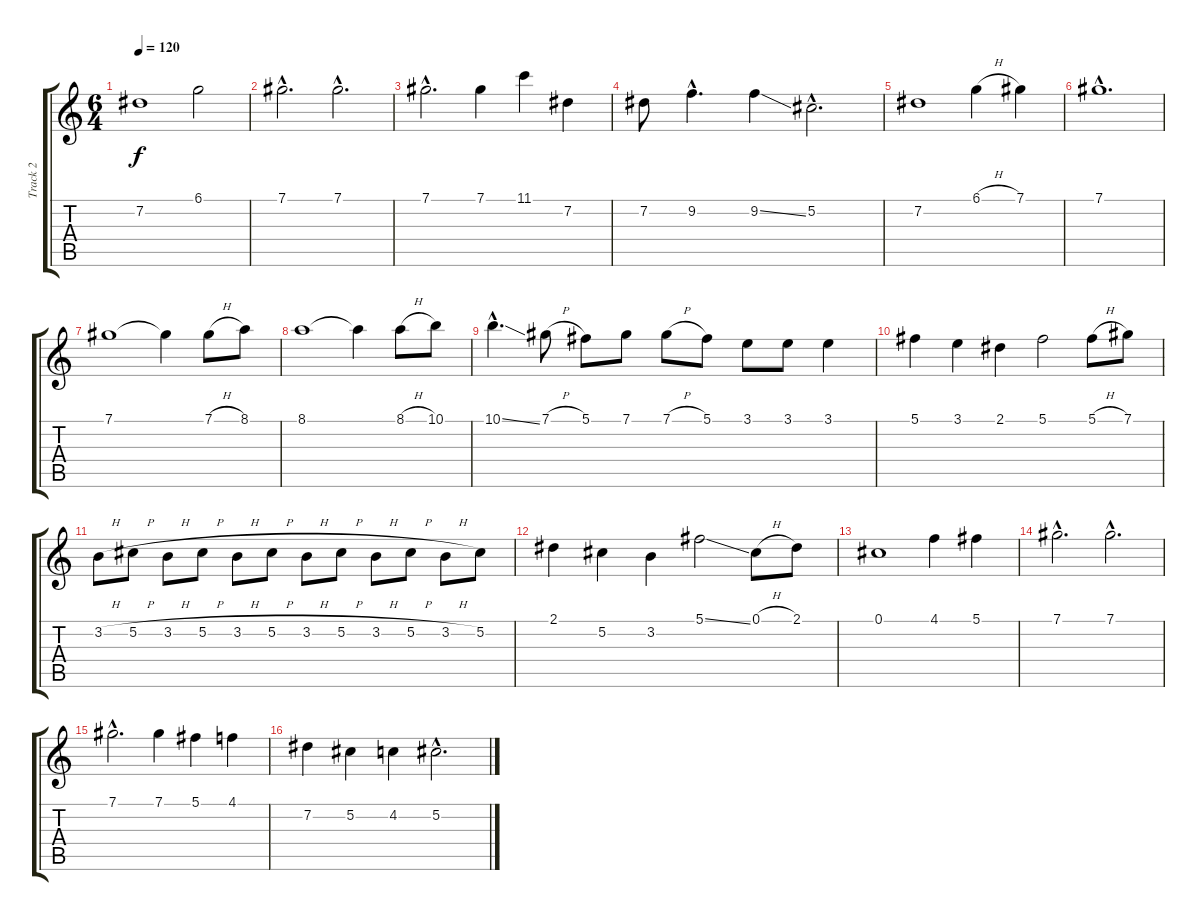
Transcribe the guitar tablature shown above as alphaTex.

\track ("Track 2" "Track 2") {instrument electricguitarjazz}
\staff {score tabs}
\tuning (Db4 Ab3 E3 B2 Gb2 Db2) {hide}
\ts (6 4)
\tempo 120
\clef g2
\ks c
7.2.1{dy f} 6.1.2 |
7.1{hac}.2{d} 7.1{hac}.2{d} |
7.1{hac}.2{d} 7.1.4 11.1.4 7.2.4 |
7.2.8 9.2{hac}.4{d} 9.2{ss}.4 5.2{hac}.2{d} |
7.2.1 6.1{h}.4 7.1.4 |
7.1{hac}.1{d} |
7.1.1 7.1{t}.4 7.1{h}.8 8.1.8 |
8.1.1 8.1{t}.4 8.1{h}.8 10.1.8 |
10.1{ss hac}.4{d} 7.1{h}.8 5.1.8 7.1.8 7.1{h}.8 5.1.8 3.1.8 3.1.8 3.1.4 |
5.1.4 3.1.4 2.1.4 5.1.2 5.1{h}.8 7.1.8 |
3.2{h}.8 5.2{h}.8 3.2{h}.8 5.2{h}.8 3.2{h}.8 5.2{h}.8 3.2{h}.8 5.2{h}.8 3.2{h}.8 5.2{h}.8 3.2{h}.8 5.2.8 |
2.1.4 5.2.4 3.2.4 5.1{ss}.2 0.1{h}.8 2.1.8 |
0.1.1 4.1.4 5.1.4 |
7.1{hac}.2{d} 7.1{hac}.2{d} |
7.1{hac}.2{d} 7.1.4 5.1.4 4.1.4 |
7.2.4 5.2.4 4.2.4 5.2{hac}.2{d}
